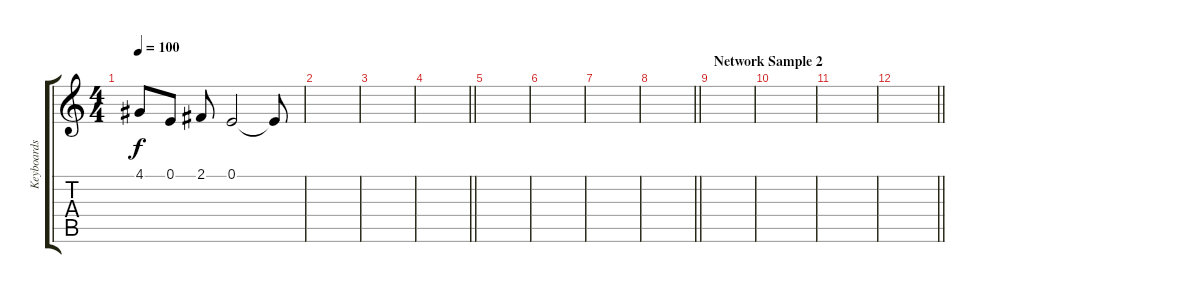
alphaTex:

\track ("Keyboards 2" "Keyboards ") {instrument dulcimer}
\staff {score tabs}
\tuning (E4 B3 G3 D3 A2 E2) {hide}
\ts (4 4)
\tempo 100
\clef g2
\ks c
4.1.8{dy f} 0.1.8 2.1.8 0.1.2 0.1{t}.8 |
|
|
\barLineRight lightlight
|
|
|
|
\barLineRight lightlight
|
\section ("" "Network Sample 2")
|
|
|
\barLineRight lightlight
